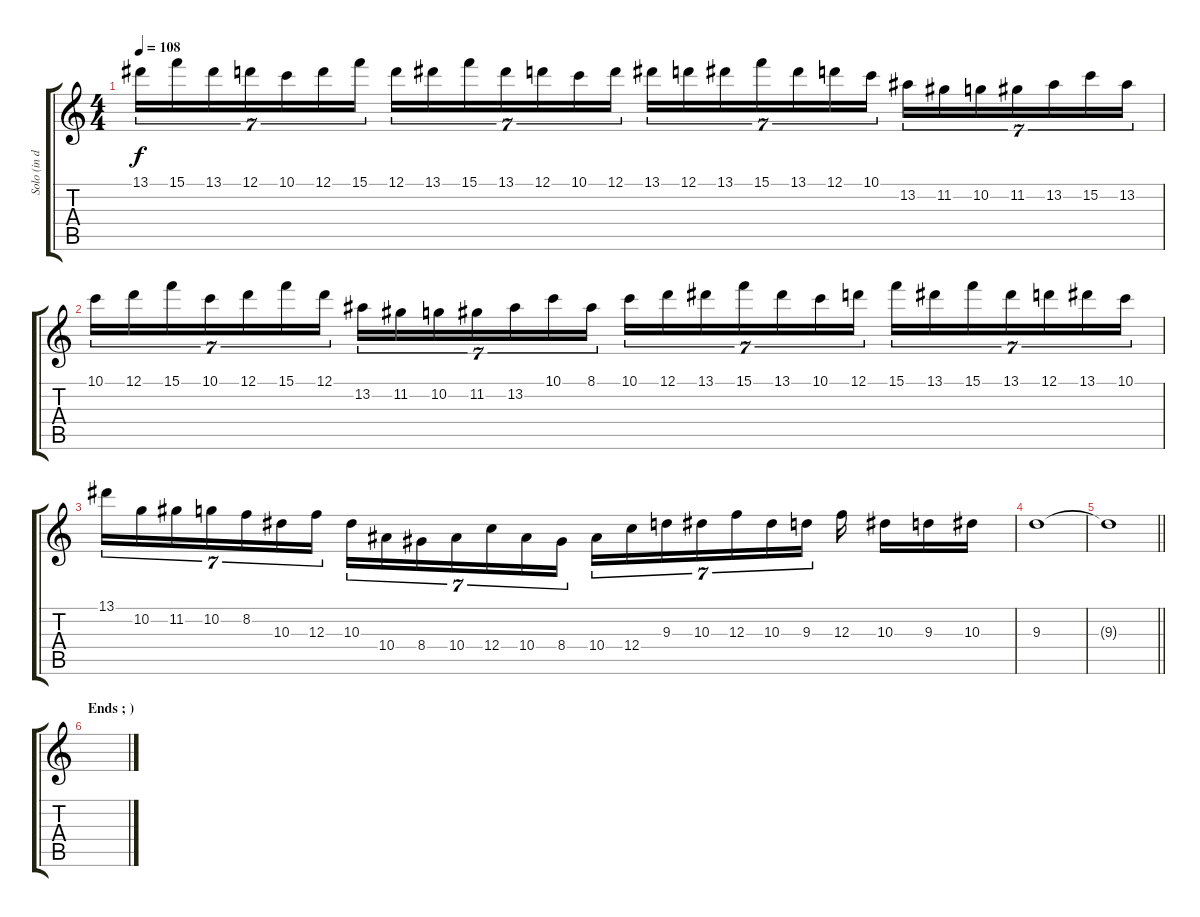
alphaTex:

\track ("Solo (in drop C)" "Solo (in d") {instrument distortionguitar}
\staff {score tabs}
\tuning (D4 A3 F3 C3 G2 C2) {hide}
\ts (4 4)
\tempo 108
\clef g2
\ks c
13.1.16{tu (7 4) dy f} 15.1.16{tu (7 4)} 13.1.16{tu (7 4)} 12.1.16{tu (7 4)} 10.1.16{tu (7 4)} 12.1.16{tu (7 4)} 15.1.16{tu (7 4)} 12.1.16{tu (7 4)} 13.1.16{tu (7 4)} 15.1.16{tu (7 4)} 13.1.16{tu (7 4)} 12.1.16{tu (7 4)} 10.1.16{tu (7 4)} 12.1.16{tu (7 4)} 13.1.16{tu (7 4)} 12.1.16{tu (7 4)} 13.1.16{tu (7 4)} 15.1.16{tu (7 4)} 13.1.16{tu (7 4)} 12.1.16{tu (7 4)} 10.1.16{tu (7 4)} 13.2.16{tu (7 4)} 11.2.16{tu (7 4)} 10.2.16{tu (7 4)} 11.2.16{tu (7 4)} 13.2.16{tu (7 4)} 15.2.16{tu (7 4)} 13.2.16{tu (7 4)} |
10.1.16{tu (7 4)} 12.1.16{tu (7 4)} 15.1.16{tu (7 4)} 10.1.16{tu (7 4)} 12.1.16{tu (7 4)} 15.1.16{tu (7 4)} 12.1.16{tu (7 4)} 13.2.16{tu (7 4)} 11.2.16{tu (7 4)} 10.2.16{tu (7 4)} 11.2.16{tu (7 4)} 13.2.16{tu (7 4)} 10.1.16{tu (7 4)} 8.1.16{tu (7 4)} 10.1.16{tu (7 4)} 12.1.16{tu (7 4)} 13.1.16{tu (7 4)} 15.1.16{tu (7 4)} 13.1.16{tu (7 4)} 10.1.16{tu (7 4)} 12.1.16{tu (7 4)} 15.1.16{tu (7 4)} 13.1.16{tu (7 4)} 15.1.16{tu (7 4)} 13.1.16{tu (7 4)} 12.1.16{tu (7 4)} 13.1.16{tu (7 4)} 10.1.16{tu (7 4)} |
13.1.16{tu (7 4)} 10.2.16{tu (7 4)} 11.2.16{tu (7 4)} 10.2.16{tu (7 4)} 8.2.16{tu (7 4)} 10.3.16{tu (7 4)} 12.3.16{tu (7 4)} 10.3.16{tu (7 4)} 10.4.16{tu (7 4)} 8.4.16{tu (7 4)} 10.4.16{tu (7 4)} 12.4.16{tu (7 4)} 10.4.16{tu (7 4)} 8.4.16{tu (7 4)} 10.4.16{tu (7 4)} 12.4.16{tu (7 4)} 9.3.16{tu (7 4)} 10.3.16{tu (7 4)} 12.3.16{tu (7 4)} 10.3.16{tu (7 4)} 9.3.16{tu (7 4)} 12.3.16 10.3.16 9.3.16 10.3.16 |
9.3.1{volume 0} |
\barLineRight lightlight
9.3{t}.1 |
\section ("" "Ends ; )")
